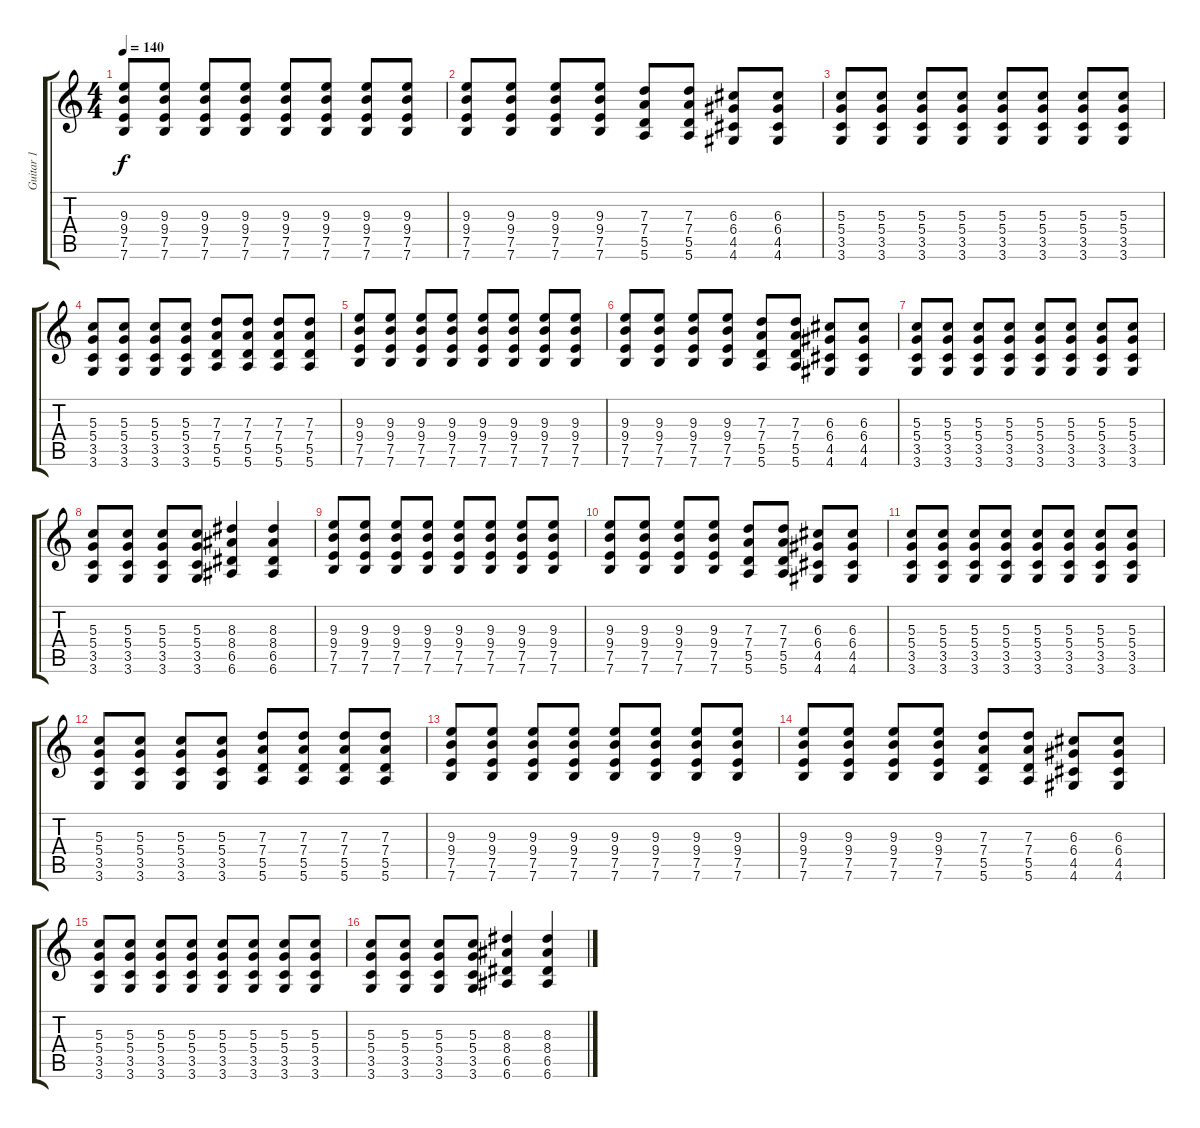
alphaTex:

\track ("Guitar 1" "Guitar 1") {instrument overdrivenguitar}
\staff {score tabs}
\tuning (E4 B3 G3 D3 A2 E2) {hide}
\ts (4 4)
\tempo 140
\clef g2
\ks c
(9.3 9.4 7.5 7.6).8{dy f instrument overdrivenguitar} (9.3 9.4 7.5 7.6).8 (9.3 9.4 7.5 7.6).8 (9.3 9.4 7.5 7.6).8 (9.3 9.4 7.5 7.6).8 (9.3 9.4 7.5 7.6).8 (9.3 9.4 7.5 7.6).8 (9.3 9.4 7.5 7.6).8 |
(9.3 9.4 7.5 7.6).8 (9.3 9.4 7.5 7.6).8 (9.3 9.4 7.5 7.6).8 (9.3 9.4 7.5 7.6).8 (7.3 7.4 5.5 5.6).8 (7.3 7.4 5.5 5.6).8 (6.3 6.4 4.5 4.6).8 (6.3 6.4 4.5 4.6).8 |
(5.3 5.4 3.5 3.6).8 (5.3 5.4 3.5 3.6).8 (5.3 5.4 3.5 3.6).8 (5.3 5.4 3.5 3.6).8 (5.3 5.4 3.5 3.6).8 (5.3 5.4 3.5 3.6).8 (5.3 5.4 3.5 3.6).8 (5.3 5.4 3.5 3.6).8 |
(5.3 5.4 3.5 3.6).8 (5.3 5.4 3.5 3.6).8 (5.3 5.4 3.5 3.6).8 (5.3 5.4 3.5 3.6).8 (7.3 7.4 5.5 5.6).8 (7.3 7.4 5.5 5.6).8 (7.3 7.4 5.5 5.6).8 (7.3 7.4 5.5 5.6).8 |
(9.3 9.4 7.5 7.6).8 (9.3 9.4 7.5 7.6).8 (9.3 9.4 7.5 7.6).8 (9.3 9.4 7.5 7.6).8 (9.3 9.4 7.5 7.6).8 (9.3 9.4 7.5 7.6).8 (9.3 9.4 7.5 7.6).8 (9.3 9.4 7.5 7.6).8 |
(9.3 9.4 7.5 7.6).8 (9.3 9.4 7.5 7.6).8 (9.3 9.4 7.5 7.6).8 (9.3 9.4 7.5 7.6).8 (7.3 7.4 5.5 5.6).8 (7.3 7.4 5.5 5.6).8 (6.3 6.4 4.5 4.6).8 (6.3 6.4 4.5 4.6).8 |
(5.3 5.4 3.5 3.6).8 (5.3 5.4 3.5 3.6).8 (5.3 5.4 3.5 3.6).8 (5.3 5.4 3.5 3.6).8 (5.3 5.4 3.5 3.6).8 (5.3 5.4 3.5 3.6).8 (5.3 5.4 3.5 3.6).8 (5.3 5.4 3.5 3.6).8 |
(5.3 5.4 3.5 3.6).8 (5.3 5.4 3.5 3.6).8 (5.3 5.4 3.5 3.6).8 (5.3 5.4 3.5 3.6).8 (8.3 8.4 6.5 6.6).4 (8.3 8.4 6.5 6.6).4 |
(9.3 9.4 7.5 7.6).8 (9.3 9.4 7.5 7.6).8 (9.3 9.4 7.5 7.6).8 (9.3 9.4 7.5 7.6).8 (9.3 9.4 7.5 7.6).8 (9.3 9.4 7.5 7.6).8 (9.3 9.4 7.5 7.6).8 (9.3 9.4 7.5 7.6).8 |
(9.3 9.4 7.5 7.6).8 (9.3 9.4 7.5 7.6).8 (9.3 9.4 7.5 7.6).8 (9.3 9.4 7.5 7.6).8 (7.3 7.4 5.5 5.6).8 (7.3 7.4 5.5 5.6).8 (6.3 6.4 4.5 4.6).8 (6.3 6.4 4.5 4.6).8 |
(5.3 5.4 3.5 3.6).8 (5.3 5.4 3.5 3.6).8 (5.3 5.4 3.5 3.6).8 (5.3 5.4 3.5 3.6).8 (5.3 5.4 3.5 3.6).8 (5.3 5.4 3.5 3.6).8 (5.3 5.4 3.5 3.6).8 (5.3 5.4 3.5 3.6).8 |
(5.3 5.4 3.5 3.6).8 (5.3 5.4 3.5 3.6).8 (5.3 5.4 3.5 3.6).8 (5.3 5.4 3.5 3.6).8 (7.3 7.4 5.5 5.6).8 (7.3 7.4 5.5 5.6).8 (7.3 7.4 5.5 5.6).8 (7.3 7.4 5.5 5.6).8 |
(9.3 9.4 7.5 7.6).8 (9.3 9.4 7.5 7.6).8 (9.3 9.4 7.5 7.6).8 (9.3 9.4 7.5 7.6).8 (9.3 9.4 7.5 7.6).8 (9.3 9.4 7.5 7.6).8 (9.3 9.4 7.5 7.6).8 (9.3 9.4 7.5 7.6).8 |
(9.3 9.4 7.5 7.6).8 (9.3 9.4 7.5 7.6).8 (9.3 9.4 7.5 7.6).8 (9.3 9.4 7.5 7.6).8 (7.3 7.4 5.5 5.6).8 (7.3 7.4 5.5 5.6).8 (6.3 6.4 4.5 4.6).8 (6.3 6.4 4.5 4.6).8 |
(5.3 5.4 3.5 3.6).8 (5.3 5.4 3.5 3.6).8 (5.3 5.4 3.5 3.6).8 (5.3 5.4 3.5 3.6).8 (5.3 5.4 3.5 3.6).8 (5.3 5.4 3.5 3.6).8 (5.3 5.4 3.5 3.6).8 (5.3 5.4 3.5 3.6).8 |
(5.3 5.4 3.5 3.6).8 (5.3 5.4 3.5 3.6).8 (5.3 5.4 3.5 3.6).8 (5.3 5.4 3.5 3.6).8 (8.3 8.4 6.5 6.6).4 (8.3 8.4 6.5 6.6).4
